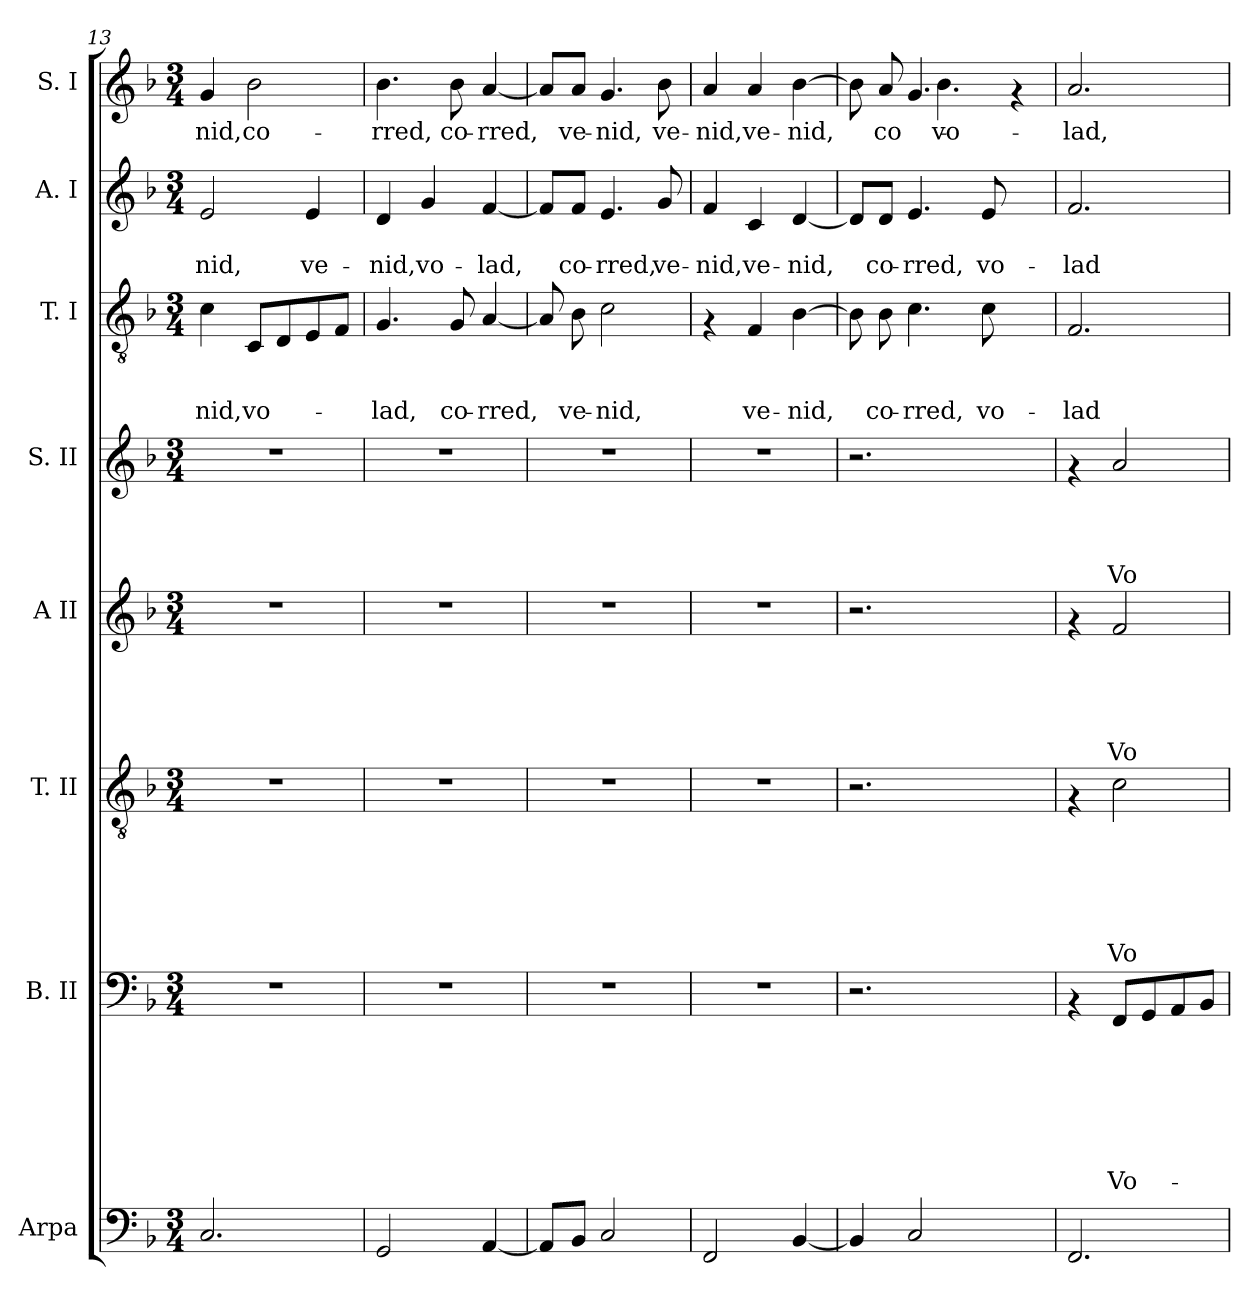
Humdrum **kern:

**kern	**kern	**text	**text	**text	**text	**text	**text	**text	**kern	**text	**text	**text	**text	**text	**text	**kern	**text	**text	**text	**text	**text	**kern	**text	**text	**text	**text	**kern	**text	**text	**text	**kern	**text	**text	**kern	**text
*part8	*part7	*part7	*part7	*part7	*part7	*part7	*part7	*part7	*part6	*part6	*part6	*part6	*part6	*part6	*part6	*part5	*part5	*part5	*part5	*part5	*part5	*part4	*part4	*part4	*part4	*part4	*part3	*part3	*part3	*part3	*part2	*part2	*part2	*part1	*part1
*staff8	*staff7	*staff7	*staff7	*staff7	*staff7	*staff7	*staff7	*staff7	*staff6	*staff6	*staff6	*staff6	*staff6	*staff6	*staff6	*staff5	*staff5	*staff5	*staff5	*staff5	*staff5	*staff4	*staff4	*staff4	*staff4	*staff4	*staff3	*staff3	*staff3	*staff3	*staff2	*staff2	*staff2	*staff1	*staff1
*I"Arpa	*I"B. II	*	*	*	*	*	*	*	*I"T. II	*	*	*	*	*	*	*I"A II	*	*	*	*	*	*I"S. II	*	*	*	*	*I"T. I	*	*	*	*I"A. I	*	*	*I"S. I	*
*I'Arpa	*I'B. II	*	*	*	*	*	*	*	*I'T. II	*	*	*	*	*	*	*I'A II	*	*	*	*	*	*I'S. II	*	*	*	*	*I'T. I	*	*	*	*I'A. I	*	*	*I'S. I	*
*clefF4	*clefF4	*	*	*	*	*	*	*	*clefGv2	*	*	*	*	*	*	*clefG2	*	*	*	*	*	*clefG2	*	*	*	*	*clefGv2	*	*	*	*clefG2	*	*	*clefG2	*
*k[b-]	*k[b-]	*	*	*	*	*	*	*	*k[b-]	*	*	*	*	*	*	*k[b-]	*	*	*	*	*	*k[b-]	*	*	*	*	*k[b-]	*	*	*	*k[b-]	*	*	*k[b-]	*
*F:	*F:	*	*	*	*	*	*	*	*F:	*	*	*	*	*	*	*F:	*	*	*	*	*	*F:	*	*	*	*	*F:	*	*	*	*F:	*	*	*F:	*
*M3/4	*M3/4	*	*	*	*	*	*	*	*M3/4	*	*	*	*	*	*	*M3/4	*	*	*	*	*	*M3/4	*	*	*	*	*M3/4	*	*	*	*M3/4	*	*	*M3/4	*
=13	=13	=13	=13	=13	=13	=13	=13	=13	=13	=13	=13	=13	=13	=13	=13	=13	=13	=13	=13	=13	=13	=13	=13	=13	=13	=13	=13	=13	=13	=13	=13	=13	=13	=13	=13
!	!	!	!	!	!	!	!	!	!	!	!	!	!	!	!	!	!	!	!	!	!	!	!	!	!	!	!	!	!	!LO:LY:b	!	!	!LO:LY:b	!	!LO:LY:b
2.C/	2.r	.	.	.	.	.	.	.	2.r	.	.	.	.	.	.	2.r	.	.	.	.	.	2.r	.	.	.	.	4c\	.	.	-nid,	2e/	.	-nid,	4g/	-nid,
!	!	!	!	!	!	!	!	!	!	!	!	!	!	!	!	!	!	!	!	!	!	!	!	!	!	!	!	!	!	!LO:LY:b	!	!	!	!	!LO:LY:b
.	.	.	.	.	.	.	.	.	.	.	.	.	.	.	.	.	.	.	.	.	.	.	.	.	.	.	8C/L	.	.	vo-	.	.	.	2b-\	co-
.	.	.	.	.	.	.	.	.	.	.	.	.	.	.	.	.	.	.	.	.	.	.	.	.	.	.	8D/	.	.	.	.	.	.	.	.
!	!	!	!	!	!	!	!	!	!	!	!	!	!	!	!	!	!	!	!	!	!	!	!	!	!	!	!	!	!	!	!	!	!LO:LY:b	!	!
.	.	.	.	.	.	.	.	.	.	.	.	.	.	.	.	.	.	.	.	.	.	.	.	.	.	.	8E/	.	.	.	4e/	.	ve-	.	.
.	.	.	.	.	.	.	.	.	.	.	.	.	.	.	.	.	.	.	.	.	.	.	.	.	.	.	8F/J	.	.	.	.	.	.	.	.
=14	=14	=14	=14	=14	=14	=14	=14	=14	=14	=14	=14	=14	=14	=14	=14	=14	=14	=14	=14	=14	=14	=14	=14	=14	=14	=14	=14	=14	=14	=14	=14	=14	=14	=14	=14
!	!	!	!	!	!	!	!	!	!	!	!	!	!	!	!	!	!	!	!	!	!	!	!	!	!	!	!	!	!	!LO:LY:b	!	!	!LO:LY:b	!	!LO:LY:b
2GG/	2.r	.	.	.	.	.	.	.	2.r	.	.	.	.	.	.	2.r	.	.	.	.	.	2.r	.	.	.	.	4.G/	.	.	-lad,	4d/	.	-nid,	4.b-\	-rred,
!	!	!	!	!	!	!	!	!	!	!	!	!	!	!	!	!	!	!	!	!	!	!	!	!	!	!	!	!	!	!	!	!	!LO:LY:b	!	!
.	.	.	.	.	.	.	.	.	.	.	.	.	.	.	.	.	.	.	.	.	.	.	.	.	.	.	.	.	.	.	4g/	.	vo-	.	.
!	!	!	!	!	!	!	!	!	!	!	!	!	!	!	!	!	!	!	!	!	!	!	!	!	!	!	!	!	!	!LO:LY:b	!	!	!	!	!LO:LY:b
.	.	.	.	.	.	.	.	.	.	.	.	.	.	.	.	.	.	.	.	.	.	.	.	.	.	.	8G/	.	.	co-	.	.	.	8b-\	co-
!	!	!	!	!	!	!	!	!	!	!	!	!	!	!	!	!	!	!	!	!	!	!	!	!	!	!	!	!	!	!LO:LY:b	!	!	!LO:LY:b	!	!LO:LY:b
[<4AA/	.	.	.	.	.	.	.	.	.	.	.	.	.	.	.	.	.	.	.	.	.	.	.	.	.	.	[>4A/	.	.	-rred,	[>4f/	.	-lad,	[>4a/	-rred,
=15	=15	=15	=15	=15	=15	=15	=15	=15	=15	=15	=15	=15	=15	=15	=15	=15	=15	=15	=15	=15	=15	=15	=15	=15	=15	=15	=15	=15	=15	=15	=15	=15	=15	=15	=15
8AA/L]	2.r	.	.	.	.	.	.	.	2.r	.	.	.	.	.	.	2.r	.	.	.	.	.	2.r	.	.	.	.	8A/]	.	.	.	8f/L]	.	.	8a/L]	.
!	!	!	!	!	!	!	!	!	!	!	!	!	!	!	!	!	!	!	!	!	!	!	!	!	!	!	!	!	!	!LO:LY:b	!	!	!LO:LY:b	!	!LO:LY:b
8BB-/J	.	.	.	.	.	.	.	.	.	.	.	.	.	.	.	.	.	.	.	.	.	.	.	.	.	.	8B-\	.	.	ve-	8f/J	.	co-	8a/J	ve-
!	!	!	!	!	!	!	!	!	!	!	!	!	!	!	!	!	!	!	!	!	!	!	!	!	!	!	!	!	!	!LO:LY:b	!	!	!LO:LY:b	!	!LO:LY:b
2C/	.	.	.	.	.	.	.	.	.	.	.	.	.	.	.	.	.	.	.	.	.	.	.	.	.	.	2c\	.	.	-nid,	4.e/	.	-rred,	4.g/	-nid,
!	!	!	!	!	!	!	!	!	!	!	!	!	!	!	!	!	!	!	!	!	!	!	!	!	!	!	!	!	!	!	!	!	!LO:LY:b	!	!LO:LY:b
.	.	.	.	.	.	.	.	.	.	.	.	.	.	.	.	.	.	.	.	.	.	.	.	.	.	.	.	.	.	.	8g/	.	ve-	8b-\	ve-
=16	=16	=16	=16	=16	=16	=16	=16	=16	=16	=16	=16	=16	=16	=16	=16	=16	=16	=16	=16	=16	=16	=16	=16	=16	=16	=16	=16	=16	=16	=16	=16	=16	=16	=16	=16
!	!	!	!	!	!	!	!	!	!	!	!	!	!	!	!	!	!	!	!	!	!	!	!	!	!	!	!	!	!	!	!	!	!LO:LY:b	!	!LO:LY:b
2FF/	2.r	.	.	.	.	.	.	.	2.r	.	.	.	.	.	.	2.r	.	.	.	.	.	2.r	.	.	.	.	4rF	.	.	.	4f/	.	-nid,	4a/	-nid,
!	!	!	!	!	!	!	!	!	!	!	!	!	!	!	!	!	!	!	!	!	!	!	!	!	!	!	!	!	!	!LO:LY:b	!	!	!LO:LY:b	!	!LO:LY:b
.	.	.	.	.	.	.	.	.	.	.	.	.	.	.	.	.	.	.	.	.	.	.	.	.	.	.	4F/	.	.	ve-	4c/	.	ve-	4a/	ve-
!	!	!	!	!	!	!	!	!	!	!	!	!	!	!	!	!	!	!	!	!	!	!	!	!	!	!	!	!	!	!LO:LY:b	!	!	!LO:LY:b	!	!LO:LY:b
[<4BB-/	.	.	.	.	.	.	.	.	.	.	.	.	.	.	.	.	.	.	.	.	.	.	.	.	.	.	[<4B-\	.	.	-nid,	[<4d/	.	-nid,	[<4b-\	-nid,
!!LO:PB:g=z
=17	=17	=17	=17	=17	=17	=17	=17	=17	=17	=17	=17	=17	=17	=17	=17	=17	=17	=17	=17	=17	=17	=17	=17	=17	=17	=17	=17	=17	=17	=17	=17	=17	=17	=17	=17
*	*	*	*	*	*	*	*	*	*	*	*	*	*	*	*	*	*	*	*	*	*	*	*	*	*	*	*	*	*	*	*	*	*	*^	*
4BB-/]	2.r	.	.	.	.	.	.	.	2.r	.	.	.	.	.	.	2.r	.	.	.	.	.	2.r	.	.	.	.	8B-\]	.	.	.	8d/L]	.	.	8b-\]	4.ryy	.
!	!	!	!	!	!	!	!	!	!	!	!	!	!	!	!	!	!	!	!	!	!	!	!	!	!	!	!	!	!	!LO:LY:b	!	!	!LO:LY:b	!	!	!LO:LY:b
.	.	.	.	.	.	.	.	.	.	.	.	.	.	.	.	.	.	.	.	.	.	.	.	.	.	.	8B-\	.	.	co-	8d/J	.	co-	8a/	.	co-
!	!	!	!	!	!	!	!	!	!	!	!	!	!	!	!	!	!	!	!	!	!	!	!	!	!	!	!	!	!	!LO:LY:b	!	!	!LO:LY:b	!	!	!
2C/	.	.	.	.	.	.	.	.	.	.	.	.	.	.	.	.	.	.	.	.	.	.	.	.	.	.	4.c\	.	.	-rred,	4.e/	.	-rred,	4.g/	.	.
!	!	!	!	!	!	!	!	!	!	!	!	!	!	!	!	!	!	!	!	!	!	!	!	!	!	!	!	!	!	!	!	!	!	!	!	!LO:LY:b
.	.	.	.	.	.	.	.	.	.	.	.	.	.	.	.	.	.	.	.	.	.	.	.	.	.	.	.	.	.	.	.	.	.	.	4.b-\	-vo-
!	!	!	!	!	!	!	!	!	!	!	!	!	!	!	!	!	!	!	!	!	!	!	!	!	!	!	!	!	!	!LO:LY:b	!	!	!LO:LY:b	!	!	!
.	.	.	.	.	.	.	.	.	.	.	.	.	.	.	.	.	.	.	.	.	.	.	.	.	.	.	8c\	.	.	vo-	8e/	.	vo-	4.ryy	.	.
4ryy	4ryy	.	.	.	.	.	.	.	4ryy	.	.	.	.	.	.	4ryy	.	.	.	.	.	4ryy	.	.	.	.	4ryy	.	.	.	4ryy	.	.	.	4rf	.
=18	=18	=18	=18	=18	=18	=18	=18	=18	=18	=18	=18	=18	=18	=18	=18	=18	=18	=18	=18	=18	=18	=18	=18	=18	=18	=18	=18	=18	=18	=18	=18	=18	=18	=18	=18	=18
!	!	!	!	!	!	!	!	!	!	!	!	!	!	!	!	!	!	!	!	!	!	!	!	!	!	!	!	!	!	!LO:LY:b	!	!	!LO:LY:b	!	!	!LO:LY:b
*	*	*	*	*	*	*	*	*	*	*	*	*	*	*	*	*	*	*	*	*	*	*	*	*	*	*	*	*	*	*	*	*	*	*v	*v	*
2.FF/	4rAA	.	.	.	.	.	.	.	4rF	.	.	.	.	.	.	4rf	.	.	.	.	.	4rf	.	.	.	.	2.F/	.	.	-lad	2.f/	.	-lad	2.a/	-lad,
!	!	!	!	!	!	!	!	!LO:LY:b	!	!	!	!	!	!	!LO:LY:b	!	!	!	!	!	!LO:LY:b	!	!	!	!	!LO:LY:b	!	!	!	!	!	!	!	!	!
.	8FF/L	.	.	.	.	.	.	Vo-	2c\	.	.	.	.	.	Vo-	2f/	.	.	.	.	Vo-	2a/	.	.	.	Vo-	.	.	.	.	.	.	.	.	.
.	8GG/	.	.	.	.	.	.	.	.	.	.	.	.	.	.	.	.	.	.	.	.	.	.	.	.	.	.	.	.	.	.	.	.	.	.
.	8AA/	.	.	.	.	.	.	.	.	.	.	.	.	.	.	.	.	.	.	.	.	.	.	.	.	.	.	.	.	.	.	.	.	.	.
.	8BB-/J	.	.	.	.	.	.	.	.	.	.	.	.	.	.	.	.	.	.	.	.	.	.	.	.	.	.	.	.	.	.	.	.	.	.
=	=	=	=	=	=	=	=	=	=	=	=	=	=	=	=	=	=	=	=	=	=	=	=	=	=	=	=	=	=	=	=	=	=	=	=
*-	*-	*-	*-	*-	*-	*-	*-	*-	*-	*-	*-	*-	*-	*-	*-	*-	*-	*-	*-	*-	*-	*-	*-	*-	*-	*-	*-	*-	*-	*-	*-	*-	*-	*-	*-
